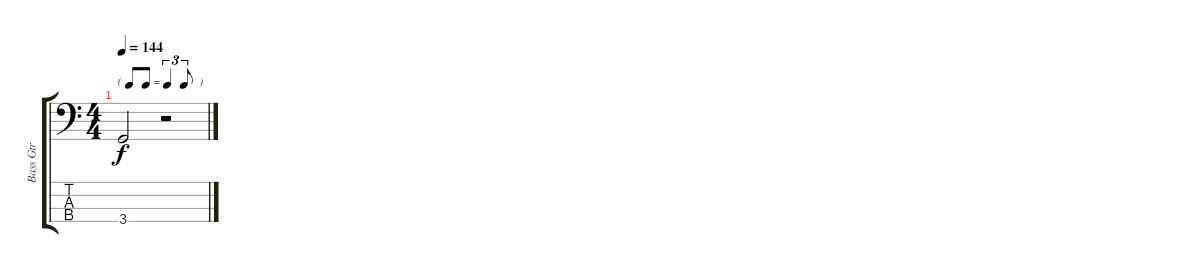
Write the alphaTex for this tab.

\track ("Bass Gtr            " "Bass Gtr  ") {instrument electricbassfinger}
\staff {score tabs}
\tuning (G2 D2 A1 E1) {hide}
\ts (4 4)
\tf triplet8th
\tempo 144
\clef f4
\ks c
3.4{t}.2{dy f} r.2
